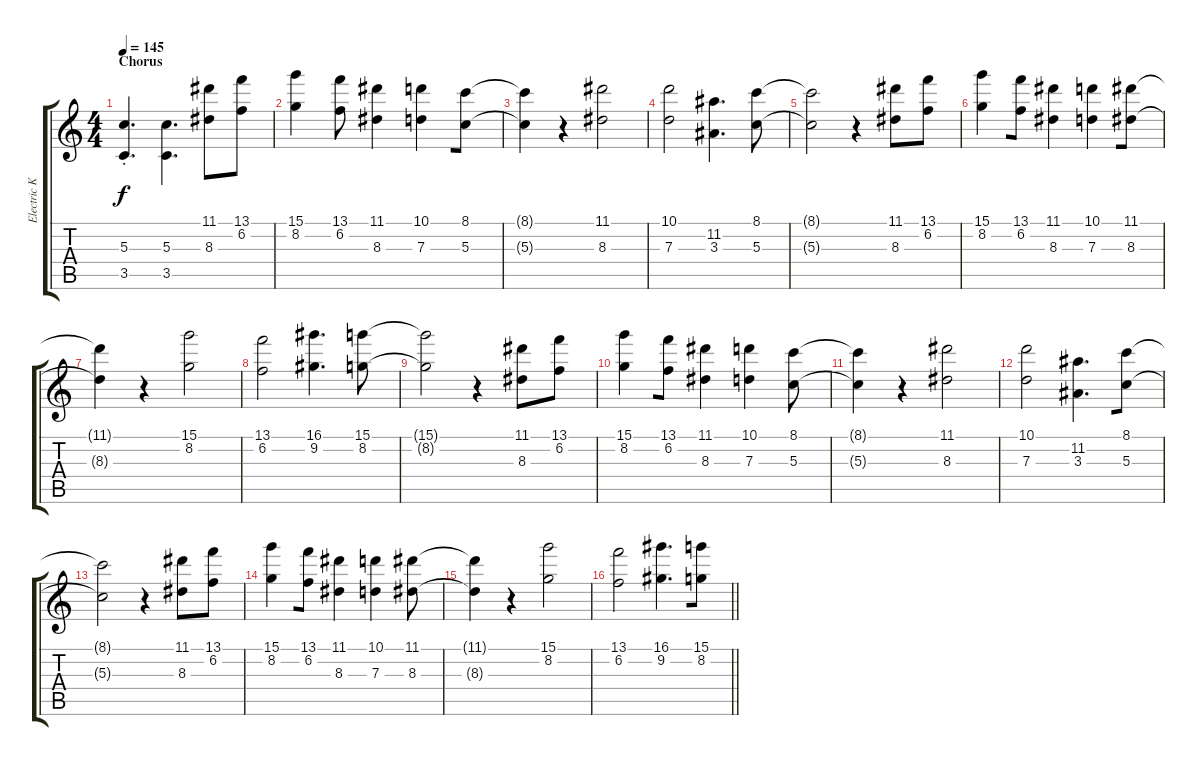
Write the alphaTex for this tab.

\track ("Electric Keyboard" "Electric K") {instrument electricguitarjazz}
\staff {score tabs}
\tuning (E4 B3 G3 D3 A2 E2) {hide}
\ts (4 4)
\section ("" "Chorus")
\tempo 145
\clef g2
\ks c
(5.3 3.5{st}).4{d dy f} (5.3 3.5).4{d beam merge} (11.1 8.3).8 (13.1 6.2).8 |
(15.1 8.2).4 (13.1 6.2).8 (11.1 8.3).4{beam merge} (10.1 7.3).4{beam merge} (8.1 5.3).8 |
(8.1{t} 5.3{t}).4{beam merge} r.4 (11.1 8.3).2 |
(10.1 7.3).2{beam merge} (11.2 3.3).4{d} (8.1 5.3).8 |
(8.1{t} 5.3{t}).2{beam merge} r.4 (11.1 8.3).8 (13.1 6.2).8 |
(15.1 8.2).4{beam merge} (13.1 6.2).8 (11.1 8.3).4{beam merge} (10.1 7.3).4{beam merge} (11.1 8.3).8 |
(11.1{t} 8.3{t}).4 r.4 (15.1 8.2).2 |
(13.1 6.2).2 (16.1 9.2).4{d} (15.1 8.2).8 |
(15.1{t} 8.2{t}).2 r.4{beam merge} (11.1 8.3).8 (13.1 6.2).8 |
(15.1 8.2).4{beam merge} (13.1 6.2).8 (11.1 8.3).4{beam merge} (10.1 7.3).4 (8.1 5.3).8 |
(8.1{t} 5.3{t}).4 r.4{beam merge} (11.1 8.3).2 |
(10.1 7.3).2 (11.2 3.3).4{d beam merge} (8.1 5.3).8 |
(8.1{t} 5.3{t}).2{beam merge} r.4 (11.1 8.3).8{beam merge} (13.1 6.2).8 |
(15.1 8.2).4{beam merge} (13.1 6.2).8 (11.1 8.3).4 (10.1 7.3).4 (11.1 8.3).8 |
(11.1{t} 8.3{t}).4 r.4 (15.1 8.2).2 |
\barLineRight lightlight
(13.1 6.2).2{beam merge} (16.1 9.2).4{d beam merge} (15.1 8.2).8
